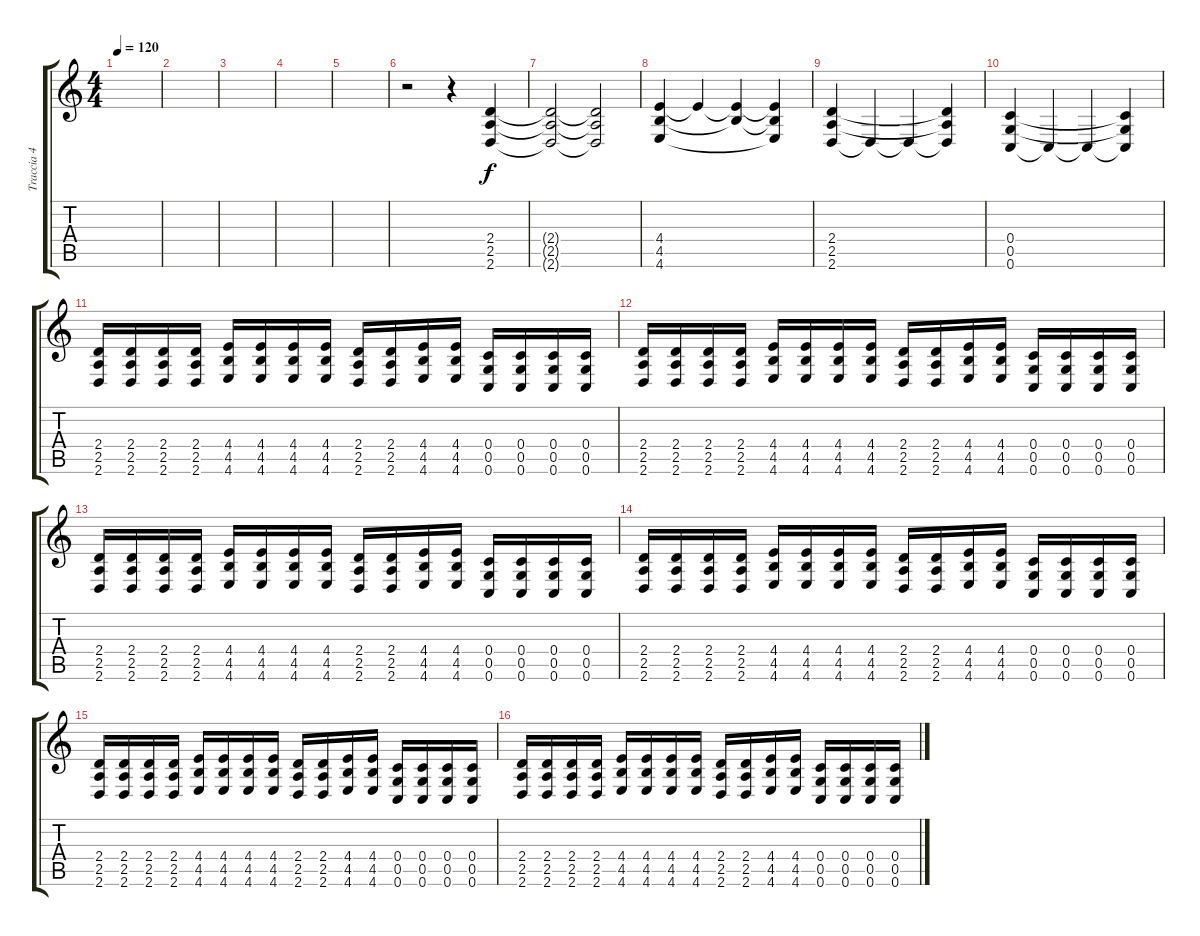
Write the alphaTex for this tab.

\track ("Traccia 4" "Traccia 4") {instrument overdrivenguitar}
\staff {score tabs}
\tuning (D4 A3 F3 C3 G2 C2) {hide}
\ts (4 4)
\tempo 120
\clef g2
\ks c
|
|
|
|
|
r.2 r.4 (2.4 2.5 2.6).4 |
(2.4{t} 2.5{t} 2.6{t}).2 (2.4{t} 2.5{t} 2.6{t}).2 |
(4.4 4.5 4.6).4 4.4{t}.4 (4.4{t} 4.5{t}).4 (4.4{t} 4.5{t} 4.6{t}).4 |
(2.4 2.5 2.6).4 2.6{t}.4 2.6{t}.4 (2.4{t} 2.5{t} 2.6{t}).4 |
(0.4 0.5 0.6).4 0.6{t}.4 0.6{t}.4 (0.4{t} 0.5{t} 0.6{t}).4 |
(2.4 2.5 2.6).16 (2.4 2.5 2.6).16 (2.4 2.5 2.6).16 (2.4 2.5 2.6).16 (4.4 4.5 4.6).16 (4.4 4.5 4.6).16 (4.4 4.5 4.6).16 (4.4 4.5 4.6).16 (2.4 2.5 2.6).16 (2.4 2.5 2.6).16 (4.4 4.5 4.6).16 (4.4 4.5 4.6).16 (0.4 0.5 0.6).16 (0.4 0.5 0.6).16 (0.4 0.5 0.6).16 (0.4 0.5 0.6).16 |
(2.4 2.5 2.6).16 (2.4 2.5 2.6).16 (2.4 2.5 2.6).16 (2.4 2.5 2.6).16 (4.4 4.5 4.6).16 (4.4 4.5 4.6).16 (4.4 4.5 4.6).16 (4.4 4.5 4.6).16 (2.4 2.5 2.6).16 (2.4 2.5 2.6).16 (4.4 4.5 4.6).16 (4.4 4.5 4.6).16 (0.4 0.5 0.6).16 (0.4 0.5 0.6).16 (0.4 0.5 0.6).16 (0.4 0.5 0.6).16 |
(2.4 2.5 2.6).16 (2.4 2.5 2.6).16 (2.4 2.5 2.6).16 (2.4 2.5 2.6).16 (4.4 4.5 4.6).16 (4.4 4.5 4.6).16 (4.4 4.5 4.6).16 (4.4 4.5 4.6).16 (2.4 2.5 2.6).16 (2.4 2.5 2.6).16 (4.4 4.5 4.6).16 (4.4 4.5 4.6).16 (0.4 0.5 0.6).16 (0.4 0.5 0.6).16 (0.4 0.5 0.6).16 (0.4 0.5 0.6).16 |
(2.4 2.5 2.6).16 (2.4 2.5 2.6).16 (2.4 2.5 2.6).16 (2.4 2.5 2.6).16 (4.4 4.5 4.6).16 (4.4 4.5 4.6).16 (4.4 4.5 4.6).16 (4.4 4.5 4.6).16 (2.4 2.5 2.6).16 (2.4 2.5 2.6).16 (4.4 4.5 4.6).16 (4.4 4.5 4.6).16 (0.4 0.5 0.6).16 (0.4 0.5 0.6).16 (0.4 0.5 0.6).16 (0.4 0.5 0.6).16 |
(2.4 2.5 2.6).16 (2.4 2.5 2.6).16 (2.4 2.5 2.6).16 (2.4 2.5 2.6).16 (4.4 4.5 4.6).16 (4.4 4.5 4.6).16 (4.4 4.5 4.6).16 (4.4 4.5 4.6).16 (2.4 2.5 2.6).16 (2.4 2.5 2.6).16 (4.4 4.5 4.6).16 (4.4 4.5 4.6).16 (0.4 0.5 0.6).16 (0.4 0.5 0.6).16 (0.4 0.5 0.6).16 (0.4 0.5 0.6).16 |
(2.4 2.5 2.6).16 (2.4 2.5 2.6).16 (2.4 2.5 2.6).16 (2.4 2.5 2.6).16 (4.4 4.5 4.6).16 (4.4 4.5 4.6).16 (4.4 4.5 4.6).16 (4.4 4.5 4.6).16 (2.4 2.5 2.6).16 (2.4 2.5 2.6).16 (4.4 4.5 4.6).16 (4.4 4.5 4.6).16 (0.4 0.5 0.6).16 (0.4 0.5 0.6).16 (0.4 0.5 0.6).16 (0.4 0.5 0.6).16
